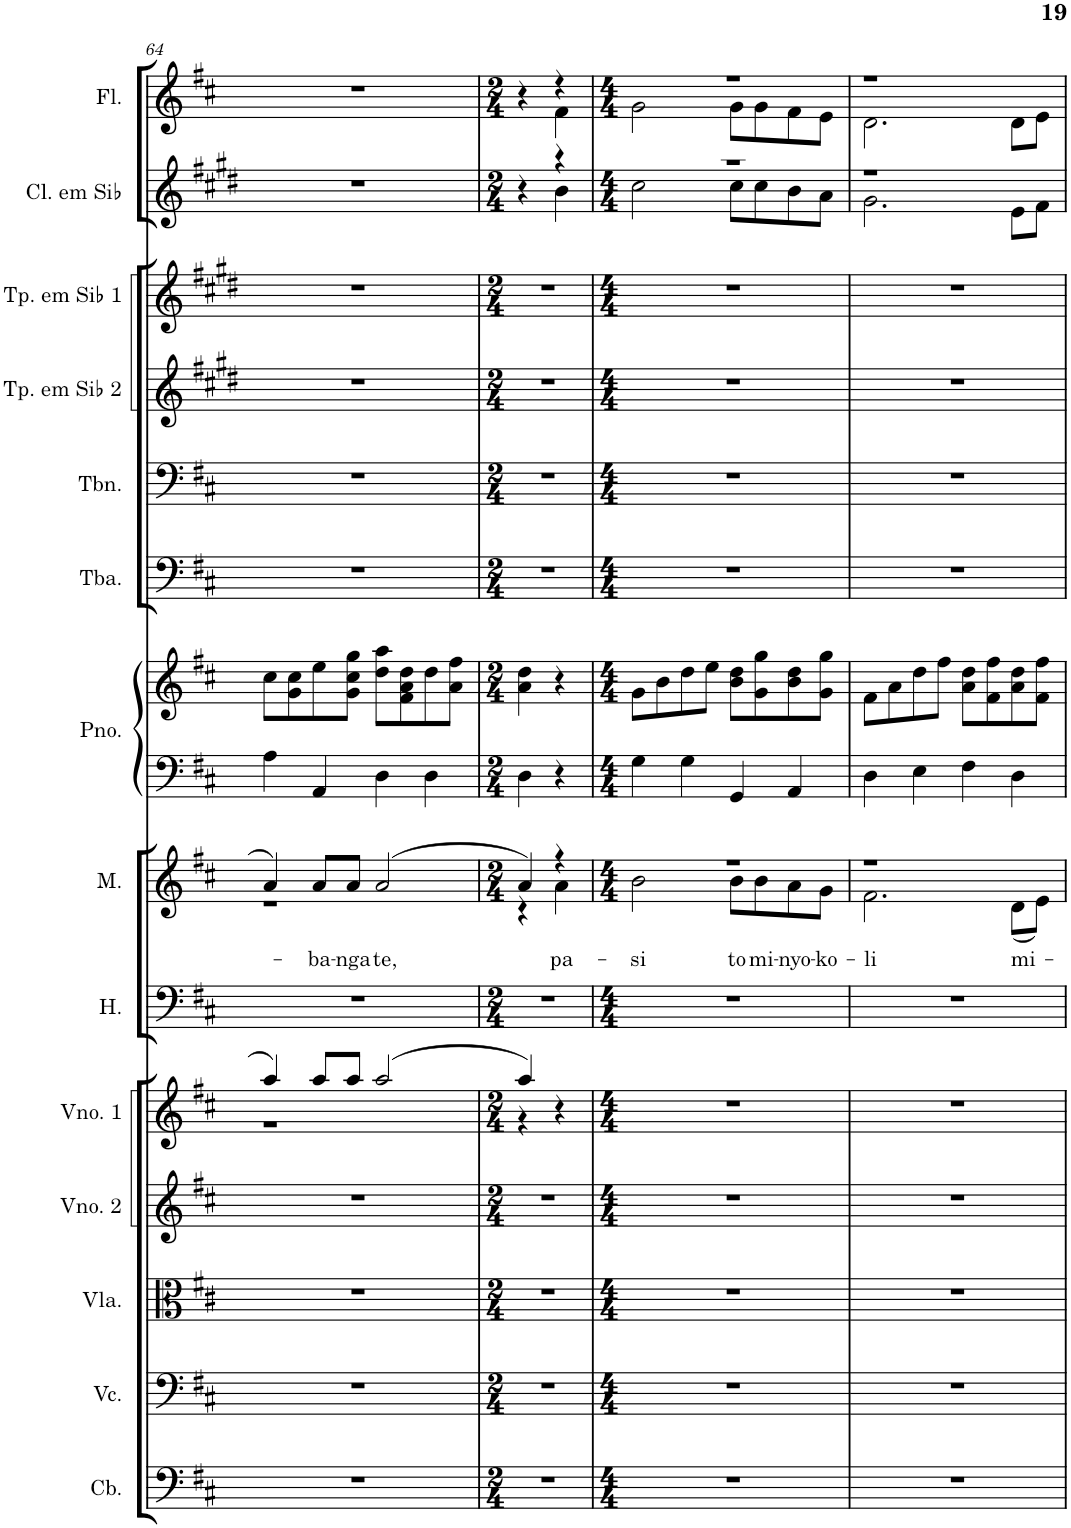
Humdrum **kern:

**kern	**kern	**kern	**kern	**kern	**kern	**kern	**text	**kern	**kern	**kern	**kern	**kern	**kern	**kern	**kern
*part14	*part13	*part12	*part11	*part10	*part9	*part8	*part8	*part7	*part7	*part6	*part5	*part4	*part3	*part2	*part1
*staff15	*staff14	*staff13	*staff12	*staff11	*staff10	*staff9	*staff9	*staff8	*staff7	*staff6	*staff5	*staff4	*staff3	*staff2	*staff1
*I"Contrabaixo	*I"Violoncelo	*I"Viola	*I"Violino 2	*I"Violino 1	*I"Homens	*I"Senhoras	*	*I"Piano	*	*I"Tuba	*I"Trombone	*I"Trompete em Sib 2	*I"Trompete em Sib 1	*I"Clarinete em Sib	*I"Flauta Transversal
*I'Cb.	*I'Vc.	*I'Vla.	*I'Vno. 2	*I'Vno. 1	*I'H.	*	*	*I'Pno.	*	*I'Tba.	*I'Tbn.	*I'Tp. em Sib 2	*I'Tp. em Sib 1	*I'Cl. em Sib	*I'Fl.
!!LO:PB:g=z
*clefF4	*clefF4	*clefC3	*clefG2	*clefG2	*clefF4	*clefG2	*	*clefF4	*clefG2	*clefF4	*clefF4	*clefG2	*clefG2	*clefG2	*clefG2
*Trd7c12	*	*	*	*	*	*	*	*	*	*	*	*Trd1c2	*Trd1c2	*Trd1c2	*
*k[f#c#]	*k[f#c#]	*k[f#c#]	*k[f#c#]	*k[f#c#]	*k[f#c#]	*k[f#c#]	*	*k[f#c#]	*k[f#c#]	*k[f#c#]	*k[f#c#]	*k[f#c#g#d#]	*k[f#c#g#d#]	*k[f#c#g#d#]	*k[f#c#]
*M4/4	*M4/4	*M4/4	*M4/4	*M4/4	*M4/4	*M4/4	*	*M4/4	*M4/4	*M4/4	*M4/4	*M4/4	*M4/4	*M4/4	*M4/4
=64	=64	=64	=64	=64	=64	=64	=64	=64	=64	=64	=64	=64	=64	=64	=64
*	*	*	*	*^	*	*^	*	*	*	*	*	*	*	*	*
1r	1r	1r	1r	4aa/	1r	1r	4a/	1r	.	4A\	8cc#\L	1r	1r	1r	1r	1r	1r
.	.	.	.	.	.	.	.	.	.	.	8g\ 8cc#\	.	.	.	.	.	.
!	!	!	!	!	!	!	!	!	!LO:LY:b	!	!	!	!	!	!	!	!
.	.	.	.	8aa/L	.	.	8a/L	.	-ba-	4AA/	8ee\	.	.	.	.	.	.
!	!	!	!	!	!	!	!	!	!LO:LY:b	!	!	!	!	!	!	!	!
.	.	.	.	8aa/J	.	.	8a/J	.	-nga	.	8g\ 8cc#\ 8gg\J	.	.	.	.	.	.
!	!	!	!	!	!	!	!	!	!LO:LY:b	!	!	!	!	!	!	!	!
.	.	.	.	(2aa/	.	.	(2a/	.	te,	4D\	8dd\ 8aa\L	.	.	.	.	.	.
.	.	.	.	.	.	.	.	.	.	.	8f#\ 8a\ 8dd\	.	.	.	.	.	.
.	.	.	.	.	.	.	.	.	.	4D\	8dd\	.	.	.	.	.	.
.	.	.	.	.	.	.	.	.	.	.	8a\ 8ff#\J	.	.	.	.	.	.
=65	=65	=65	=65	=65	=65	=65	=65	=65	=65	=65	=65	=65	=65	=65	=65	=65	=65
*M2/4	*M2/4	*M2/4	*M2/4	*M2/4	*	*M2/4	*M2/4	*	*	*M2/4	*M2/4	*M2/4	*M2/4	*M2/4	*M2/4	*M2/4	*M2/4
*	*	*	*	*	*	*	*	*	*	*	*	*	*	*	*	*^	*^
2r	2r	2r	2r	4aa/)	4r	2r	4a/)	4r	.	4D\	4a\ 4dd\	2r	2r	2r	2r	4r	4ryy	4r	4ryy
!	!	!	!	!	!	!	!	!	!LO:LY:b	!	!	!	!	!	!	!	!	!	!
.	.	.	.	4r	4ryy	.	4r	4a\	pa-	4r	4r	.	.	.	.	4r	4b\	4r	4f#\
*	*	*	*	*v	*v	*	*	*	*	*	*	*	*	*	*	*	*	*	*
=66	=66	=66	=66	=66	=66	=66	=66	=66	=66	=66	=66	=66	=66	=66	=66	=66	=66	=66
*M4/4	*M4/4	*M4/4	*M4/4	*M4/4	*M4/4	*M4/4	*	*	*M4/4	*M4/4	*M4/4	*M4/4	*M4/4	*M4/4	*M4/4	*	*M4/4	*
*	*	*	*	*^	*	*	*	*	*	*	*	*	*	*	*	*	*	*
!	!	!	!	!	!	!	!	!	!LO:LY:b	!	!	!	!	!	!	!	!	!	!
*	*	*	*	*v	*v	*	*	*	*	*	*	*	*	*	*	*	*	*	*
1r	1r	1r	1r	1r	1r	1r	2b\	-si	4G\	8g\L	1r	1r	1r	1r	1r	2cc#\	1r	2g\
.	.	.	.	.	.	.	.	.	.	8b\	.	.	.	.	.	.	.	.
.	.	.	.	.	.	.	.	.	4G\	8dd\	.	.	.	.	.	.	.	.
.	.	.	.	.	.	.	.	.	.	8ee\J	.	.	.	.	.	.	.	.
!	!	!	!	!	!	!	!	!LO:LY:b	!	!	!	!	!	!	!	!	!	!
.	.	.	.	.	.	.	8b\L	to	4GG/	8b\ 8dd\L	.	.	.	.	.	8cc#\L	.	8g\L
!	!	!	!	!	!	!	!	!LO:LY:b	!	!	!	!	!	!	!	!	!	!
.	.	.	.	.	.	.	8b\	mi-	.	8g\ 8gg\	.	.	.	.	.	8cc#\	.	8g\
!	!	!	!	!	!	!	!	!LO:LY:b	!	!	!	!	!	!	!	!	!	!
.	.	.	.	.	.	.	8a\	-nyo-	4AA/	8b\ 8dd\	.	.	.	.	.	8b\	.	8f#\
!	!	!	!	!	!	!	!	!LO:LY:b	!	!	!	!	!	!	!	!	!	!
.	.	.	.	.	.	.	8g\J	-ko-	.	8g\ 8gg\J	.	.	.	.	.	8a\J	.	8e\J
=67	=67	=67	=67	=67	=67	=67	=67	=67	=67	=67	=67	=67	=67	=67	=67	=67	=67	=67
!	!	!	!	!	!	!	!	!LO:LY:b	!	!	!	!	!	!	!	!	!	!
1r	1r	1r	1r	1r	1r	1r	2.f#\	-li	4D\	8f#\L	1r	1r	1r	1r	1r	2.g#\	1r	2.d\
.	.	.	.	.	.	.	.	.	.	8a\	.	.	.	.	.	.	.	.
.	.	.	.	.	.	.	.	.	4E\	8dd\	.	.	.	.	.	.	.	.
.	.	.	.	.	.	.	.	.	.	8ff#\J	.	.	.	.	.	.	.	.
.	.	.	.	.	.	.	.	.	4F#\	8a\ 8dd\L	.	.	.	.	.	.	.	.
.	.	.	.	.	.	.	.	.	.	8f#\ 8ff#\	.	.	.	.	.	.	.	.
!	!	!	!	!	!	!	!	!LO:LY:b	!	!	!	!	!	!	!	!	!	!
.	.	.	.	.	.	.	(8d\L	mi-	4D\	8a\ 8dd\	.	.	.	.	.	8e\L	.	8d\L
.	.	.	.	.	.	.	8e\J)	.	.	8f#\ 8ff#\J	.	.	.	.	.	8f#\J	.	8e\J
*	*	*	*	*	*	*	*	*	*	*	*	*	*	*	*v	*v	*	*
*	*	*	*	*	*	*v	*v	*	*	*	*	*	*	*	*	*v	*v
=	=	=	=	=	=	=	=	=	=	=	=	=	=	=	=
*-	*-	*-	*-	*-	*-	*-	*-	*-	*-	*-	*-	*-	*-	*-	*-
